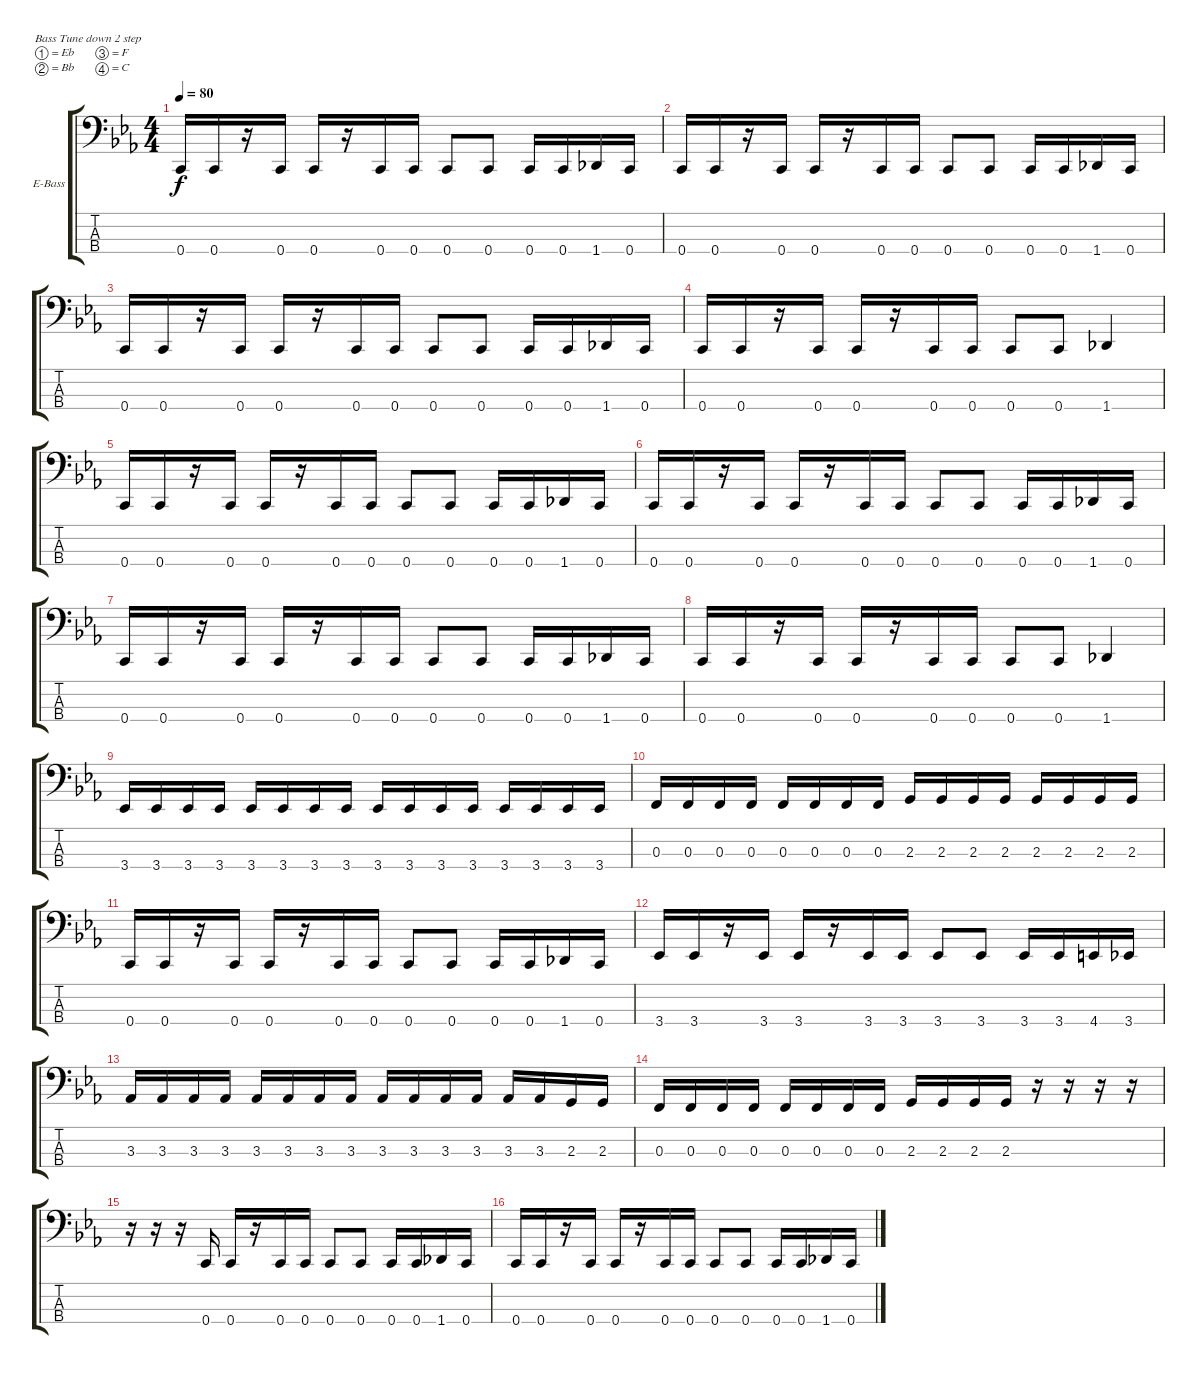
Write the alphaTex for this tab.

\defaultSystemsLayout 4
\bracketExtendMode groupsimilarinstruments
\firstSystemTrackNameOrientation horizontal
\otherSystemsTrackNameOrientation horizontal
\track ("Electric Bass" "E-Bass") {instrument electricbassfinger}
\staff {score tabs}
\tuning (Eb2 Bb1 F1 C1)
\ts (4 4)
\tempo 80
\clef f4
\ks cminor
0.4.16{dy f} 0.4.16 r.16 0.4.16 0.4.16 r.16 0.4.16 0.4.16 0.4.8 0.4.8 0.4.16 0.4.16 1.4.16 0.4.16 |
0.4.16 0.4.16 r.16 0.4.16 0.4.16 r.16 0.4.16 0.4.16 0.4.8 0.4.8 0.4.16 0.4.16 1.4.16 0.4.16 |
0.4.16 0.4.16 r.16 0.4.16 0.4.16 r.16 0.4.16 0.4.16 0.4.8 0.4.8 0.4.16 0.4.16 1.4.16 0.4.16 |
0.4.16 0.4.16 r.16 0.4.16 0.4.16 r.16 0.4.16 0.4.16 0.4.8 0.4.8 1.4.4 |
0.4.16 0.4.16 r.16 0.4.16 0.4.16 r.16 0.4.16 0.4.16 0.4.8 0.4.8 0.4.16 0.4.16 1.4.16 0.4.16 |
0.4.16 0.4.16 r.16 0.4.16 0.4.16 r.16 0.4.16 0.4.16 0.4.8 0.4.8 0.4.16 0.4.16 1.4.16 0.4.16 |
0.4.16 0.4.16 r.16 0.4.16 0.4.16 r.16 0.4.16 0.4.16 0.4.8 0.4.8 0.4.16 0.4.16 1.4.16 0.4.16 |
0.4.16 0.4.16 r.16 0.4.16 0.4.16 r.16 0.4.16 0.4.16 0.4.8 0.4.8 1.4.4 |
3.4.16 3.4.16 3.4.16 3.4.16 3.4.16 3.4.16 3.4.16 3.4.16 3.4.16 3.4.16 3.4.16 3.4.16 3.4.16 3.4.16 3.4.16 3.4.16 |
0.3.16 0.3.16 0.3.16 0.3.16 0.3.16 0.3.16 0.3.16 0.3.16 2.3.16 2.3.16 2.3.16 2.3.16 2.3.16 2.3.16 2.3.16 2.3.16 |
0.4.16 0.4.16 r.16 0.4.16 0.4.16 r.16 0.4.16 0.4.16 0.4.8 0.4.8 0.4.16 0.4.16 1.4.16 0.4.16 |
3.4.16 3.4.16 r.16 3.4.16 3.4.16 r.16 3.4.16 3.4.16 3.4.8 3.4.8 3.4.16 3.4.16 4.4.16 3.4.16 |
3.3.16 3.3.16 3.3.16 3.3.16 3.3.16 3.3.16 3.3.16 3.3.16 3.3.16 3.3.16 3.3.16 3.3.16 3.3.16 3.3.16 2.3.16 2.3.16 |
0.3.16 0.3.16 0.3.16 0.3.16 0.3.16 0.3.16 0.3.16 0.3.16 2.3.16 2.3.16 2.3.16 2.3.16 r.16 r.16 r.16 r.16 |
r.16 r.16 r.16 0.4.16 0.4.16 r.16 0.4.16 0.4.16 0.4.8 0.4.8 0.4.16 0.4.16 1.4.16 0.4.16 |
0.4.16 0.4.16 r.16 0.4.16 0.4.16 r.16 0.4.16 0.4.16 0.4.8 0.4.8 0.4.16 0.4.16 1.4.16 0.4.16
